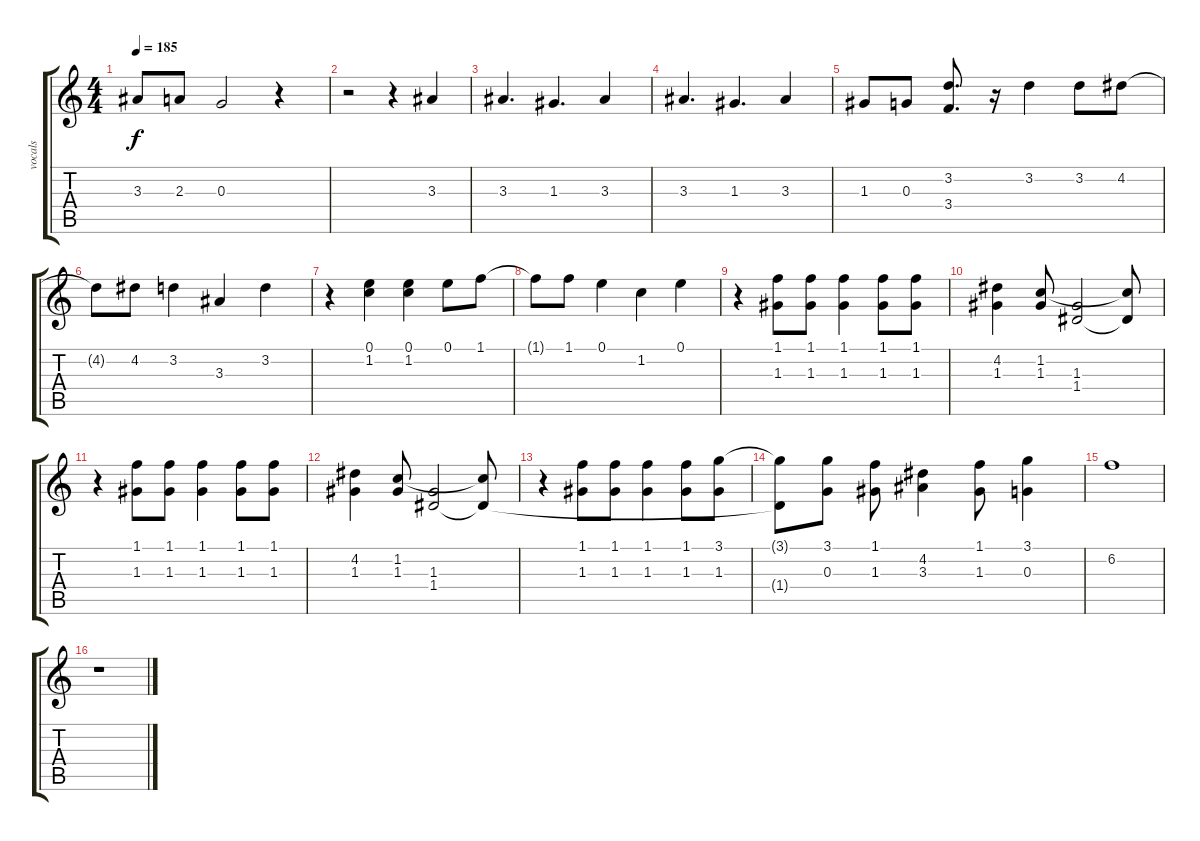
\track ("vocals" "vocals") {instrument distortionguitar}
\staff {score tabs}
\tuning (E4 B3 G3 D3 A2 E2) {hide}
\ts (4 4)
\tempo 185
\clef g2
\ks c
3.3.8{dy f} 2.3.8 0.3.2 r.4 |
r.2 r.4 3.3.4 |
3.3.4{d} 1.3.4{d} 3.3.4 |
3.3.4{d} 1.3.4{d} 3.3.4 |
1.3.8 0.3.8 (3.2 3.4).8{d} r.16 3.2.4 3.2.8 4.2.8 |
4.2{t}.8 4.2.8 3.2.4 3.3.4 3.2.4 |
r.4 (0.1 1.2).4 (0.1 1.2).4 0.1.8 1.1.8 |
1.1{t}.8 1.1.8 0.1.4 1.2.4 0.1.4 |
r.4 (1.1 1.3).8 (1.1 1.3).8 (1.1 1.3).4 (1.1 1.3).8 (1.1 1.3).8 |
(4.2 1.3).4 (1.2 1.3).8 (1.3 1.4).2 (1.2{t} 1.4{t}).8 |
r.4 (1.1 1.3).8 (1.1 1.3).8 (1.1 1.3).4 (1.1 1.3).8 (1.1 1.3).8 |
(4.2 1.3).4 (1.2 1.3).8 (1.3 1.4).2 (1.2{t} 1.4{t}).8 |
r.4 (1.1 1.3).8 (1.1 1.3).8 (1.1 1.3).4 (1.1 1.3).8 (3.1 1.3).8 |
(3.1{t} 1.4{t}).8 (3.1 0.3).8 (1.1 1.3).8 (4.2 3.3).4 (1.1 1.3).8 (3.1 0.3).4 |
6.2.1 |
r.1
